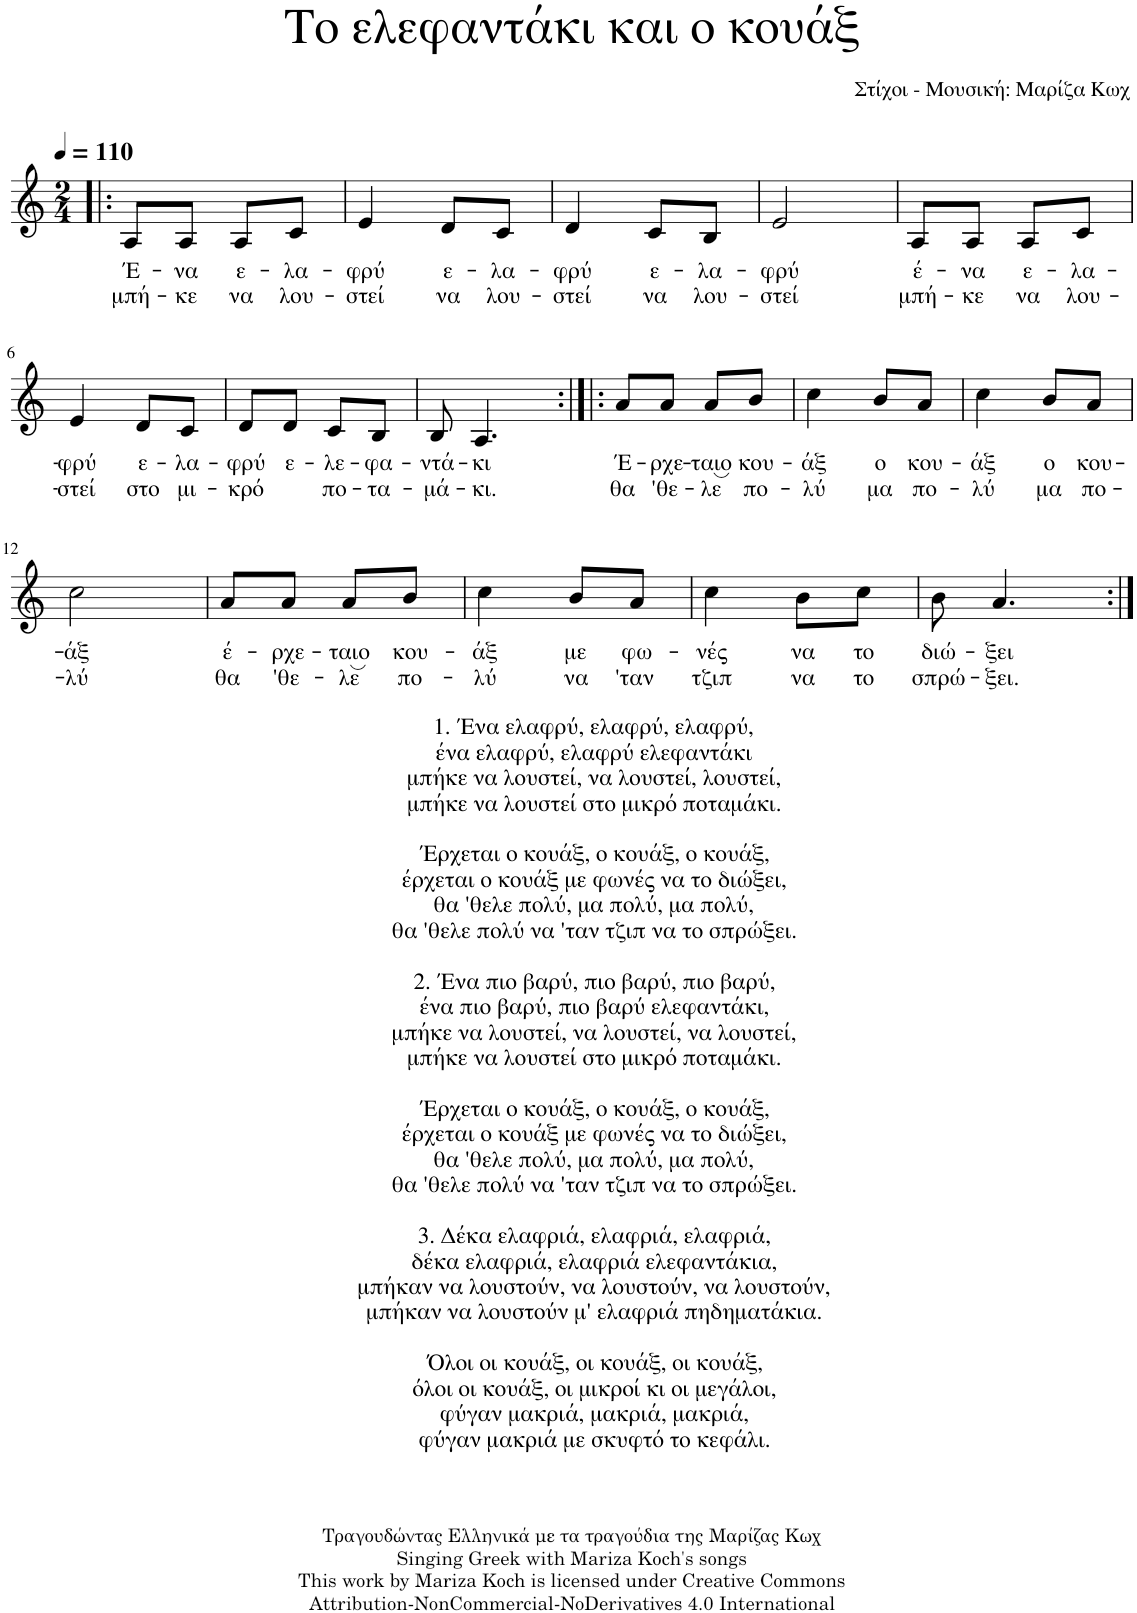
**kern	**text	**text
*part1	*part1	*part1
*staff1	*staff1	*staff1
*I"Piano	*	*
*I'Pno.	*	*
*clefG2	*	*
*k[]	*	*
*M2/4	*	*
*MM110	*	*
=1!|:	=1!|:	=1!|:
!	!LO:LY:b	!LO:LY:b
8A/L	Έ-	μπή-
!	!LO:LY:b	!LO:LY:b
8A/J	-να	-κε
!	!LO:LY:b	!LO:LY:b
8A/L	ε-	να
!	!LO:LY:b	!LO:LY:b
8c/J	-λα-	λου-
=2	=2	=2
!	!LO:LY:b	!LO:LY:b
4e/	-φρύ	-στεί
!	!LO:LY:b	!LO:LY:b
8d/L	ε-	να
!	!LO:LY:b	!LO:LY:b
8c/J	-λα-	λου-
=3	=3	=3
!	!LO:LY:b	!LO:LY:b
4d/	-φρύ	-στεί
!	!LO:LY:b	!LO:LY:b
8c/L	ε-	να
!	!LO:LY:b	!LO:LY:b
8B/J	-λα-	λου-
=4	=4	=4
!	!LO:LY:b	!LO:LY:b
2e/	-φρύ	-στεί
=5	=5	=5
!	!LO:LY:b	!LO:LY:b
8A/L	έ-	μπή-
!	!LO:LY:b	!LO:LY:b
8A/J	-να	-κε
!	!LO:LY:b	!LO:LY:b
8A/L	ε-	να
!	!LO:LY:b	!LO:LY:b
8c/J	-λα-	λου-
!!LO:LB:g=z
=6	=6	=6
!	!LO:LY:b	!LO:LY:b
4e/	-φρύ	-στεί
!	!LO:LY:b	!LO:LY:b
8d/L	ε-	στο
!	!LO:LY:b	!LO:LY:b
8c/J	-λα-	μι-
=7	=7	=7
!	!LO:LY:b	!LO:LY:b
8d/L	φρύ	κρό
!	!LO:LY:b	!
8d/J	-ε-	.
!	!LO:LY:b	!LO:LY:b
8c/L	-λε-	πο-
!	!LO:LY:b	!LO:LY:b
8B/J	-φα-	-τα-
=8	=8	=8
!	!LO:LY:b	!LO:LY:b
8B/	-ντά-	-μά-
!	!LO:LY:b	!LO:LY:b
4.A/	-κι	-κι.
=9:|!|:	=9:|!|:	=9:|!|:
!	!LO:LY:b	!LO:LY:b
8a/L	Έ-	θα
!	!LO:LY:b	!LO:LY:b
8a/J	-ρχε-	'θε-
!	!LO:LY:b	!LO:LY:b
8a/L	-ταιο	-λε
!	!LO:LY:b	!LO:LY:b
8b/J	κου-	πο-
=10	=10	=10
!	!LO:LY:b	!LO:LY:b
4cc\	-άξ	-λύ
!	!LO:LY:b	!LO:LY:b
8b/L	ο	μα
!	!LO:LY:b	!LO:LY:b
8a/J	κου-	πο-
=11	=11	=11
!	!LO:LY:b	!LO:LY:b
4cc\	-άξ	-λύ
!	!LO:LY:b	!LO:LY:b
8b/L	ο	μα
!	!LO:LY:b	!LO:LY:b
8a/J	κου-	πο-
!!LO:LB:g=z
=12	=12	=12
!LO:TX:b:t=1. Ένα ελαφρύ, ελαφρύ, ελαφρύ,	!	!
!LO:TX:b:t=ένα ελαφρύ, ελαφρύ ελεφαντάκι	!	!
!LO:TX:b:t=μπήκε να λουστεί, να λουστεί, λουστεί,	!	!
!LO:TX:b:t=μπήκε να λουστεί στο μικρό ποταμάκι.	!	!
!LO:TX:b:t=Έρχεται ο κουάξ, ο κουάξ, ο κουάξ,	!	!
!LO:TX:b:t=έρχεται ο κουάξ με φωνές να το διώξει,	!	!
!LO:TX:b:t=θα 'θελε πολύ, μα πολύ, μα πολύ,	!	!
!LO:TX:b:t=θα 'θελε πολύ να 'ταν τζιπ να το σπρώξει.	!	!
!LO:TX:b:t=2. Ένα πιο βαρύ, πιο βαρύ, πιο βαρύ,	!	!
!LO:TX:b:t=ένα πιο βαρύ, πιο βαρύ ελεφαντάκι,	!	!
!LO:TX:b:t=μπήκε να λουστεί, να λουστεί, να λουστεί,	!	!
!LO:TX:b:t=μπήκε να λουστεί στο μικρό ποταμάκι.	!	!
!LO:TX:b:t=Έρχεται ο κουάξ, ο κουάξ, ο κουάξ,	!	!
!LO:TX:b:t=έρχεται ο κουάξ με φωνές να το διώξει,	!	!
!LO:TX:b:t=θα 'θελε πολύ, μα πολύ, μα πολύ,	!	!
!LO:TX:b:t=θα 'θελε πολύ να 'ταν τζιπ να το σπρώξει.	!	!
!LO:TX:b:t=3. Δέκα ελαφριά, ελαφριά, ελαφριά,	!	!
!LO:TX:b:t=δέκα ελαφριά, ελαφριά ελεφαντάκια,	!	!
!LO:TX:b:t=μπήκαν να λουστούν, να λουστούν, να λουστούν,	!	!
!LO:TX:b:t=μπήκαν να λουστούν μ' ελαφριά πηδηματάκια.	!	!
!LO:TX:b:t=Όλοι οι κουάξ, οι κουάξ, οι κουάξ,	!	!
!LO:TX:b:t=όλοι οι κουάξ, οι μικροί κι οι μεγάλοι,	!	!
!LO:TX:b:t=φύγαν μακριά, μακριά, μακριά,	!	!
!LO:TX:b:t=φύγαν μακριά με σκυφτό το κεφάλι.	!	!
!	!LO:LY:b	!LO:LY:b
2cc\	-άξ	-λύ
=13	=13	=13
!	!LO:LY:b	!LO:LY:b
8a/L	έ-	θα
!	!LO:LY:b	!LO:LY:b
8a/J	-ρχε-	'θε-
!	!LO:LY:b	!LO:LY:b
8a/L	-ταιο	-λε
!	!LO:LY:b	!LO:LY:b
8b/J	κου-	πο-
=14	=14	=14
!	!LO:LY:b	!LO:LY:b
4cc\	-άξ	-λύ
!	!LO:LY:b	!LO:LY:b
8b/L	με	να
!	!LO:LY:b	!LO:LY:b
8a/J	φω-	'ταν
=15	=15	=15
!	!LO:LY:b	!LO:LY:b
4cc\	-νές	τζιπ
!	!LO:LY:b	!LO:LY:b
8b\L	να	να
!	!LO:LY:b	!LO:LY:b
8cc\J	το	το
=16	=16	=16
!	!LO:LY:b	!LO:LY:b
8b\	διώ-	σπρώ-
!	!LO:LY:b	!LO:LY:b
4.a/	-ξει	-ξει.
=:|!	=:|!	=:|!
*-	*-	*-
